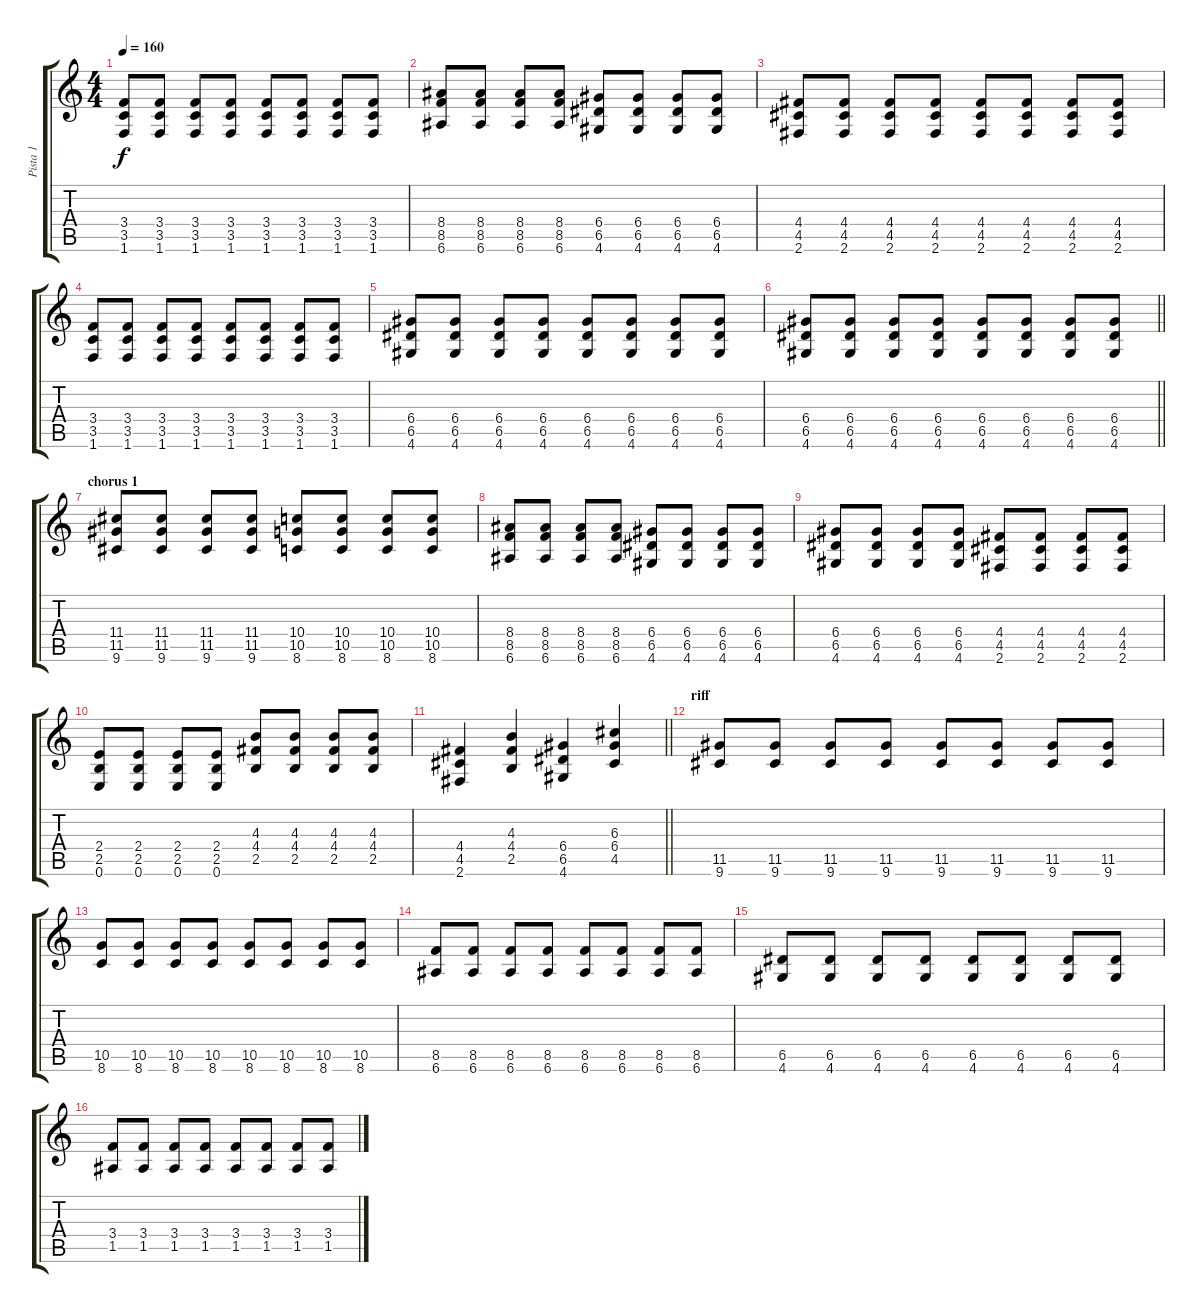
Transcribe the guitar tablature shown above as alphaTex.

\track ("Pista 1" "Pista 1") {instrument overdrivenguitar}
\staff {score tabs}
\tuning (E4 B3 G3 D3 A2 E2) {hide}
\ts (4 4)
\tempo 160
\clef g2
\ks c
(3.4 3.5 1.6).8{dy f} (3.4 3.5 1.6).8 (3.4 3.5 1.6).8 (3.4 3.5 1.6).8 (3.4 3.5 1.6).8 (3.4 3.5 1.6).8 (3.4 3.5 1.6).8 (3.4 3.5 1.6).8 |
(8.4 8.5 6.6).8 (8.4 8.5 6.6).8 (8.4 8.5 6.6).8 (8.4 8.5 6.6).8 (6.4 6.5 4.6).8 (6.4 6.5 4.6).8 (6.4 6.5 4.6).8 (6.4 6.5 4.6).8 |
(4.4 4.5 2.6).8 (4.4 4.5 2.6).8 (4.4 4.5 2.6).8 (4.4 4.5 2.6).8 (4.4 4.5 2.6).8 (4.4 4.5 2.6).8 (4.4 4.5 2.6).8 (4.4 4.5 2.6).8 |
(3.4 3.5 1.6).8 (3.4 3.5 1.6).8 (3.4 3.5 1.6).8 (3.4 3.5 1.6).8 (3.4 3.5 1.6).8 (3.4 3.5 1.6).8 (3.4 3.5 1.6).8 (3.4 3.5 1.6).8 |
(6.4 6.5 4.6).8 (6.4 6.5 4.6).8 (6.4 6.5 4.6).8 (6.4 6.5 4.6).8 (6.4 6.5 4.6).8 (6.4 6.5 4.6).8 (6.4 6.5 4.6).8 (6.4 6.5 4.6).8 |
\barLineRight lightlight
(6.4 6.5 4.6).8 (6.4 6.5 4.6).8 (6.4 6.5 4.6).8 (6.4 6.5 4.6).8 (6.4 6.5 4.6).8 (6.4 6.5 4.6).8 (6.4 6.5 4.6).8 (6.4 6.5 4.6).8 |
\section ("" "chorus 1")
(11.4 11.5 9.6).8 (11.4 11.5 9.6).8 (11.4 11.5 9.6).8 (11.4 11.5 9.6).8 (10.4 10.5 8.6).8 (10.4 10.5 8.6).8 (10.4 10.5 8.6).8 (10.4 10.5 8.6).8 |
(8.4 8.5 6.6).8 (8.4 8.5 6.6).8 (8.4 8.5 6.6).8 (8.4 8.5 6.6).8 (6.4 6.5 4.6).8 (6.4 6.5 4.6).8 (6.4 6.5 4.6).8 (6.4 6.5 4.6).8 |
(6.4 6.5 4.6).8 (6.4 6.5 4.6).8 (6.4 6.5 4.6).8 (6.4 6.5 4.6).8 (4.4 4.5 2.6).8 (4.4 4.5 2.6).8 (4.4 4.5 2.6).8 (4.4 4.5 2.6).8 |
(2.4 2.5 0.6).8 (2.4 2.5 0.6).8 (2.4 2.5 0.6).8 (2.4 2.5 0.6).8 (4.3 4.4 2.5).8 (4.3 4.4 2.5).8 (4.3 4.4 2.5).8 (4.3 4.4 2.5).8 |
\barLineRight lightlight
(4.4 4.5 2.6).4 (4.3 4.4 2.5).4 (6.4 6.5 4.6).4 (6.3 6.4 4.5).4 |
\section ("" "riff")
(11.5 9.6).8 (11.5 9.6).8 (11.5 9.6).8 (11.5 9.6).8 (11.5 9.6).8 (11.5 9.6).8 (11.5 9.6).8 (11.5 9.6).8 |
(10.5 8.6).8 (10.5 8.6).8 (10.5 8.6).8 (10.5 8.6).8 (10.5 8.6).8 (10.5 8.6).8 (10.5 8.6).8 (10.5 8.6).8 |
(8.5 6.6).8 (8.5 6.6).8 (8.5 6.6).8 (8.5 6.6).8 (8.5 6.6).8 (8.5 6.6).8 (8.5 6.6).8 (8.5 6.6).8 |
(6.5 4.6).8 (6.5 4.6).8 (6.5 4.6).8 (6.5 4.6).8 (6.5 4.6).8 (6.5 4.6).8 (6.5 4.6).8 (6.5 4.6).8 |
(3.4 1.5).8 (3.4 1.5).8 (3.4 1.5).8 (3.4 1.5).8 (3.4 1.5).8 (3.4 1.5).8 (3.4 1.5).8 (3.4 1.5).8
